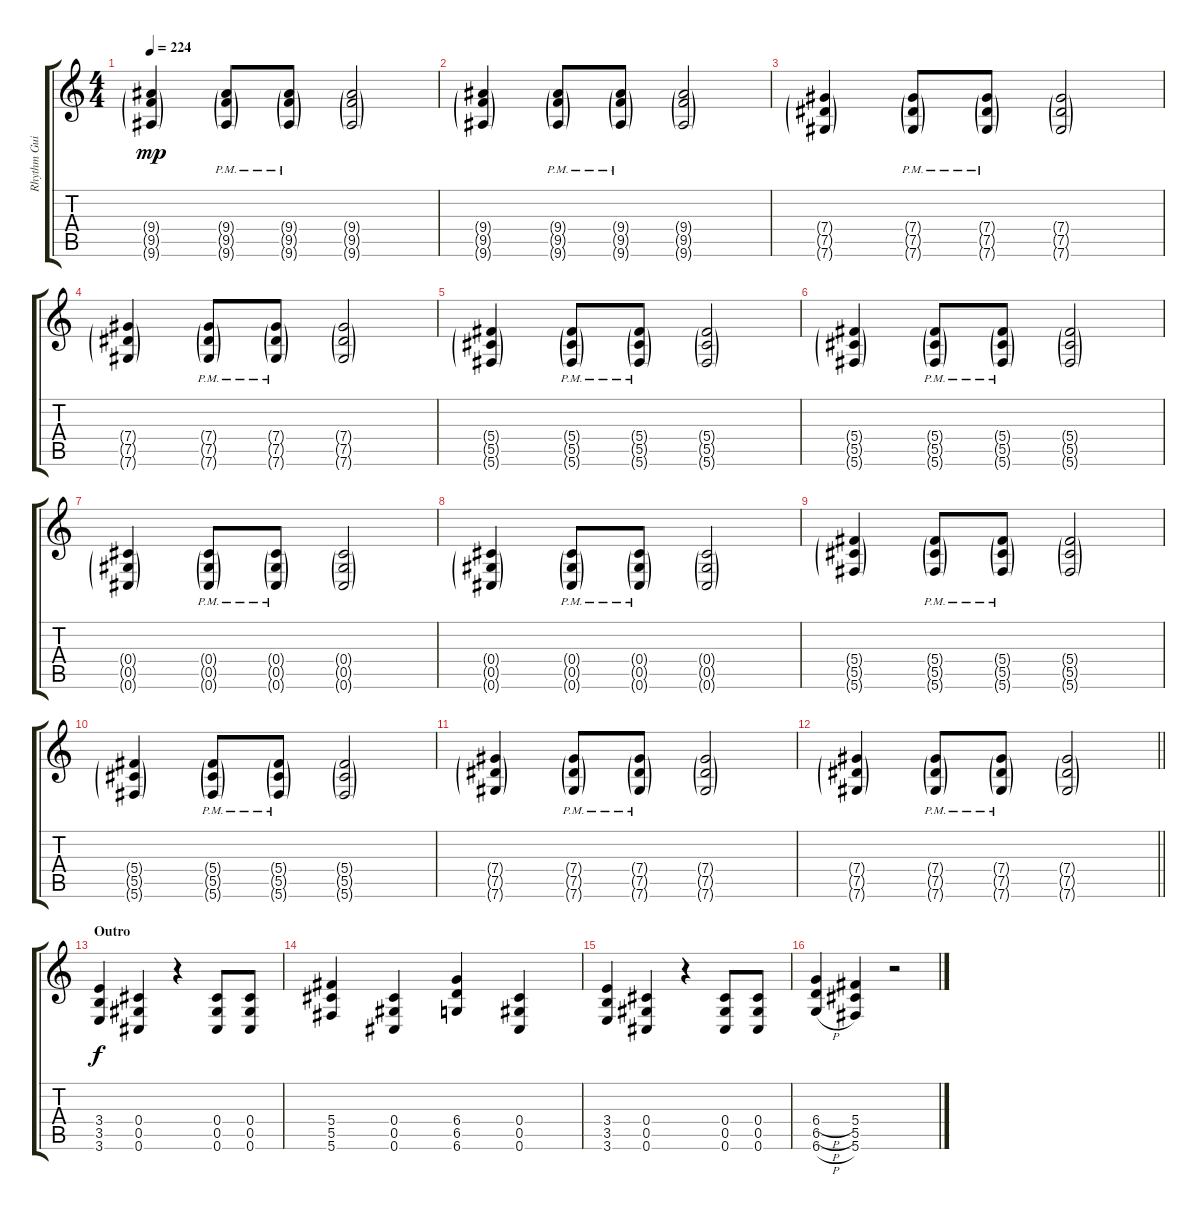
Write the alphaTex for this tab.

\track ("Rhythm Guitar" "Rhythm Gui") {instrument distortionguitar}
\staff {score tabs}
\tuning (Eb4 Bb3 Gb3 Db3 Ab2 Db2) {hide}
\ts (4 4)
\tempo 224
\clef g2
\ks c
(9.4{g} 9.5{g} 9.6{g}).4{dy mp} (9.4{g pm} 9.5{g pm} 9.6{g pm}).8 (9.4{g pm} 9.5{g pm} 9.6{g pm}).8 (9.4{g} 9.5{g} 9.6{g}).2 |
(9.4{g} 9.5{g} 9.6{g}).4 (9.4{g pm} 9.5{g pm} 9.6{g pm}).8 (9.4{g pm} 9.5{g pm} 9.6{g pm}).8 (9.4{g} 9.5{g} 9.6{g}).2 |
(7.4{g} 7.5{g} 7.6{g}).4 (7.4{g pm} 7.5{g pm} 7.6{g pm}).8 (7.4{g pm} 7.5{g pm} 7.6{g pm}).8 (7.4{g} 7.5{g} 7.6{g}).2 |
(7.4{g} 7.5{g} 7.6{g}).4 (7.4{g pm} 7.5{g pm} 7.6{g pm}).8 (7.4{g pm} 7.5{g pm} 7.6{g pm}).8 (7.4{g} 7.5{g} 7.6{g}).2 |
(5.4{g} 5.5{g} 5.6{g}).4 (5.4{g pm} 5.5{g pm} 5.6{g pm}).8 (5.4{g pm} 5.5{g pm} 5.6{g pm}).8 (5.4{g} 5.5{g} 5.6{g}).2 |
(5.4{g} 5.5{g} 5.6{g}).4 (5.4{g pm} 5.5{g pm} 5.6{g pm}).8 (5.4{g pm} 5.5{g pm} 5.6{g pm}).8 (5.4{g} 5.5{g} 5.6{g}).2 |
(0.4{g} 0.5{g} 0.6{g}).4 (0.4{g pm} 0.5{g pm} 0.6{g pm}).8 (0.4{g pm} 0.5{g pm} 0.6{g pm}).8 (0.4{g} 0.5{g} 0.6{g}).2 |
(0.4{g} 0.5{g} 0.6{g}).4 (0.4{g pm} 0.5{g pm} 0.6{g pm}).8 (0.4{g pm} 0.5{g pm} 0.6{g pm}).8 (0.4{g} 0.5{g} 0.6{g}).2 |
(5.4{g} 5.5{g} 5.6{g}).4 (5.4{g pm} 5.5{g pm} 5.6{g pm}).8 (5.4{g pm} 5.5{g pm} 5.6{g pm}).8 (5.4{g} 5.5{g} 5.6{g}).2 |
(5.4{g} 5.5{g} 5.6{g}).4 (5.4{g pm} 5.5{g pm} 5.6{g pm}).8 (5.4{g pm} 5.5{g pm} 5.6{g pm}).8 (5.4{g} 5.5{g} 5.6{g}).2 |
(7.4{g} 7.5{g} 7.6{g}).4 (7.4{g pm} 7.5{g pm} 7.6{g pm}).8 (7.4{g pm} 7.5{g pm} 7.6{g pm}).8 (7.4{g} 7.5{g} 7.6{g}).2 |
\barLineRight lightlight
(7.4{g} 7.5{g} 7.6{g}).4 (7.4{g pm} 7.5{g pm} 7.6{g pm}).8 (7.4{g pm} 7.5{g pm} 7.6{g pm}).8 (7.4{g} 7.5{g} 7.6{g}).2 |
\section ("" "Outro")
(3.4 3.5 3.6).4{dy f} (0.4 0.5 0.6).4 r.4 (0.4 0.5 0.6).8 (0.4 0.5 0.6).8 |
(5.4 5.5 5.6).4 (0.4 0.5 0.6).4 (6.4 6.5 6.6).4 (0.4 0.5 0.6).4 |
(3.4 3.5 3.6).4 (0.4 0.5 0.6).4 r.4 (0.4 0.5 0.6).8 (0.4 0.5 0.6).8 |
(6.4{h} 6.5{h} 6.6{h}).4 (5.4 5.5 5.6).4 r.2
